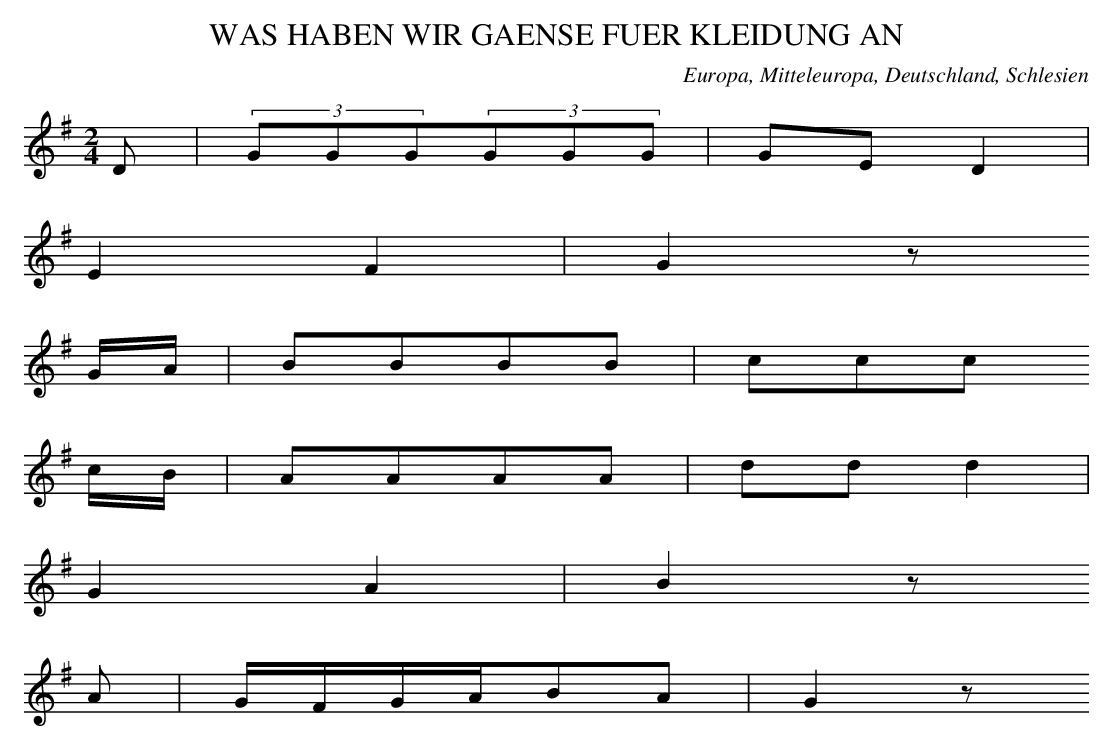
X:1
T: WAS HABEN WIR GAENSE FUER KLEIDUNG AN
O: Europa, Mitteleuropa, Deutschland, Schlesien
M: 2/4
L: 1/16
K: G
D2 | (3G2G2G2(3G2G2G2 | G2E2D4 |
E4F4 | G4z2
GA | B2B2B2B2 | c2c2c2
cB | A2A2A2A2 | d2d2d4 |
G4A4 | B4z2
A2 | GFGAB2A2 | G4z2
